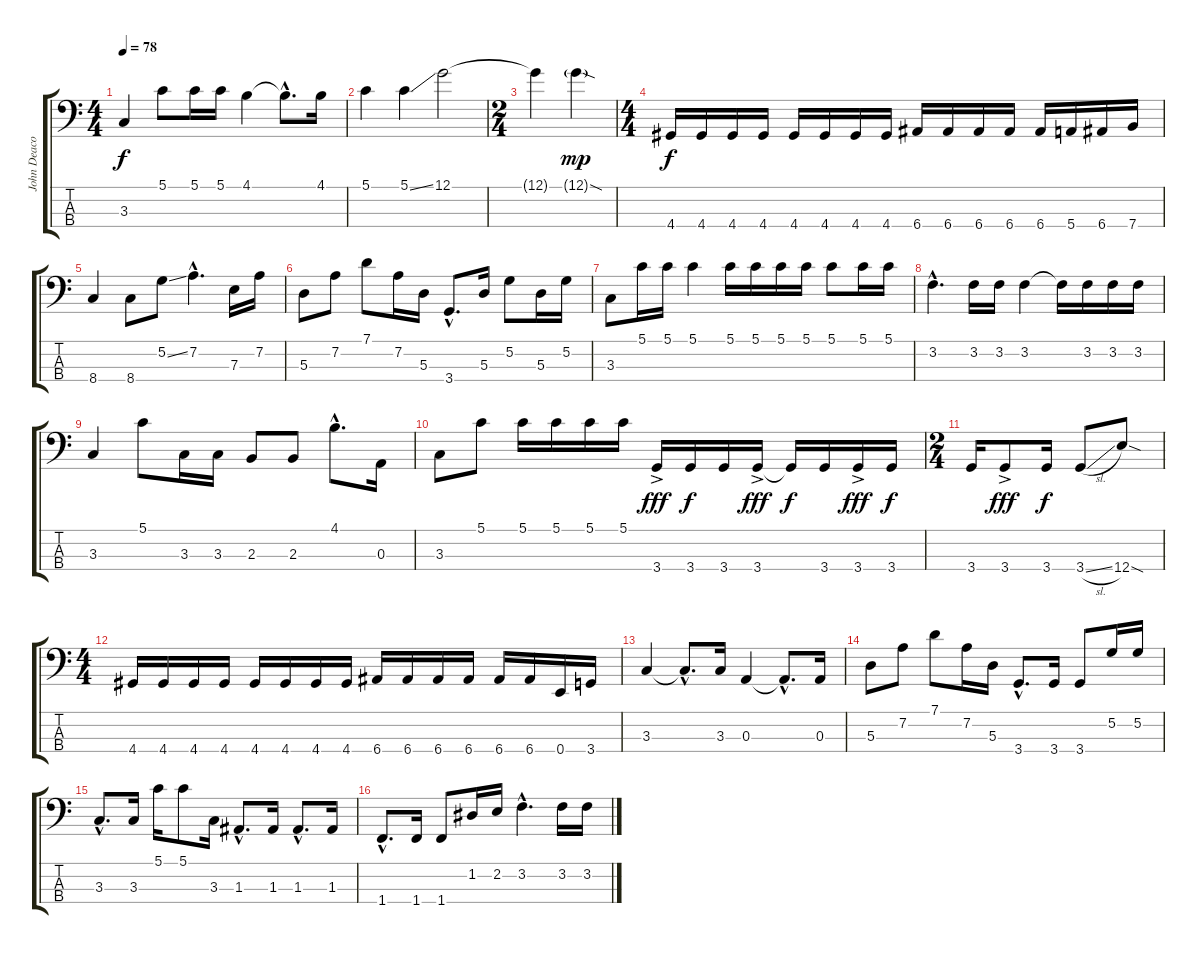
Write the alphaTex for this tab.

\track ("John Deacon - Fender Precision" "John Deaco") {instrument electricbassfinger}
\staff {score tabs}
\tuning (G2 D2 A1 E1) {hide}
\ts (4 4)
\tempo 78
\clef f4
\ks c
3.3.4{dy f} 5.1.8 5.1.16 5.1.16 4.1.4 4.1{hac t}.8{d} 4.1.16 |
5.1.4 5.1{ss}.4 12.1.2 |
\ts (2 4)
12.1{t}.4 12.1{sod g}.4{dy mp} |
\ts (4 4)
4.4.16{dy f} 4.4.16 4.4.16 4.4.16 4.4.16 4.4.16 4.4.16 4.4.16 6.4.16 6.4.16 6.4.16 6.4.16 6.4.16 5.4.16 6.4.16 7.4.16 |
8.4.4 8.4.8 5.2{ss}.8 7.2{hac}.4{d} 7.3.16 7.2.16 |
5.3.8 7.2.8 7.1.8 7.2.16 5.3.16 3.4{hac}.8{d} 5.3.16 5.2.8 5.3.16 5.2.16 |
3.3.8 5.1.16 5.1.16 5.1.4 5.1.16 5.1.16 5.1.16 5.1.16 5.1.8 5.1.16 5.1.16 |
3.2{hac}.4{d} 3.2.16 3.2.16 3.2.4 3.2{t}.16 3.2.16 3.2.16 3.2.16 |
3.3.4 5.1.8 3.3.16 3.3.16 2.3.8 2.3.8 4.1{hac}.8{d} 0.3.16 |
3.3.8 5.1.8 5.1.16 5.1.16 5.1.16 5.1.16 3.4{ac}.16{dy fff} 3.4.16{dy f} 3.4.16 3.4{ac}.16{dy fff} 3.4{t}.16{dy f} 3.4.16 3.4{ac}.16{dy fff} 3.4.16{dy f} |
\ts (2 4)
3.4.16 3.4{ac}.8{dy fff} 3.4.16{dy f} 3.4{sl}.8 12.4{sod}.8 |
\ts (4 4)
4.4.16 4.4.16 4.4.16 4.4.16 4.4.16 4.4.16 4.4.16 4.4.16 6.4.16 6.4.16 6.4.16 6.4.16 6.4.16 6.4.16 0.4.16 3.4.16 |
3.3.4 3.3{hac t}.8{d} 3.3.16 0.3.4 0.3{hac t}.8{d} 0.3.16 |
5.3.8 7.2.8 7.1.8 7.2.16 5.3.16 3.4{hac}.8{d} 3.4.16 3.4.8 5.2.16 5.2.16 |
3.3{hac}.8{d} 3.3.16 5.1.16 5.1.8 3.3.16 1.3{hac}.8{d} 1.3.16 1.3{hac}.8{d} 1.3.16 |
1.4{hac}.8{d} 1.4.16 1.4.8 1.2.16 2.2.16 3.2{hac}.4{d} 3.2.16 3.2.16
